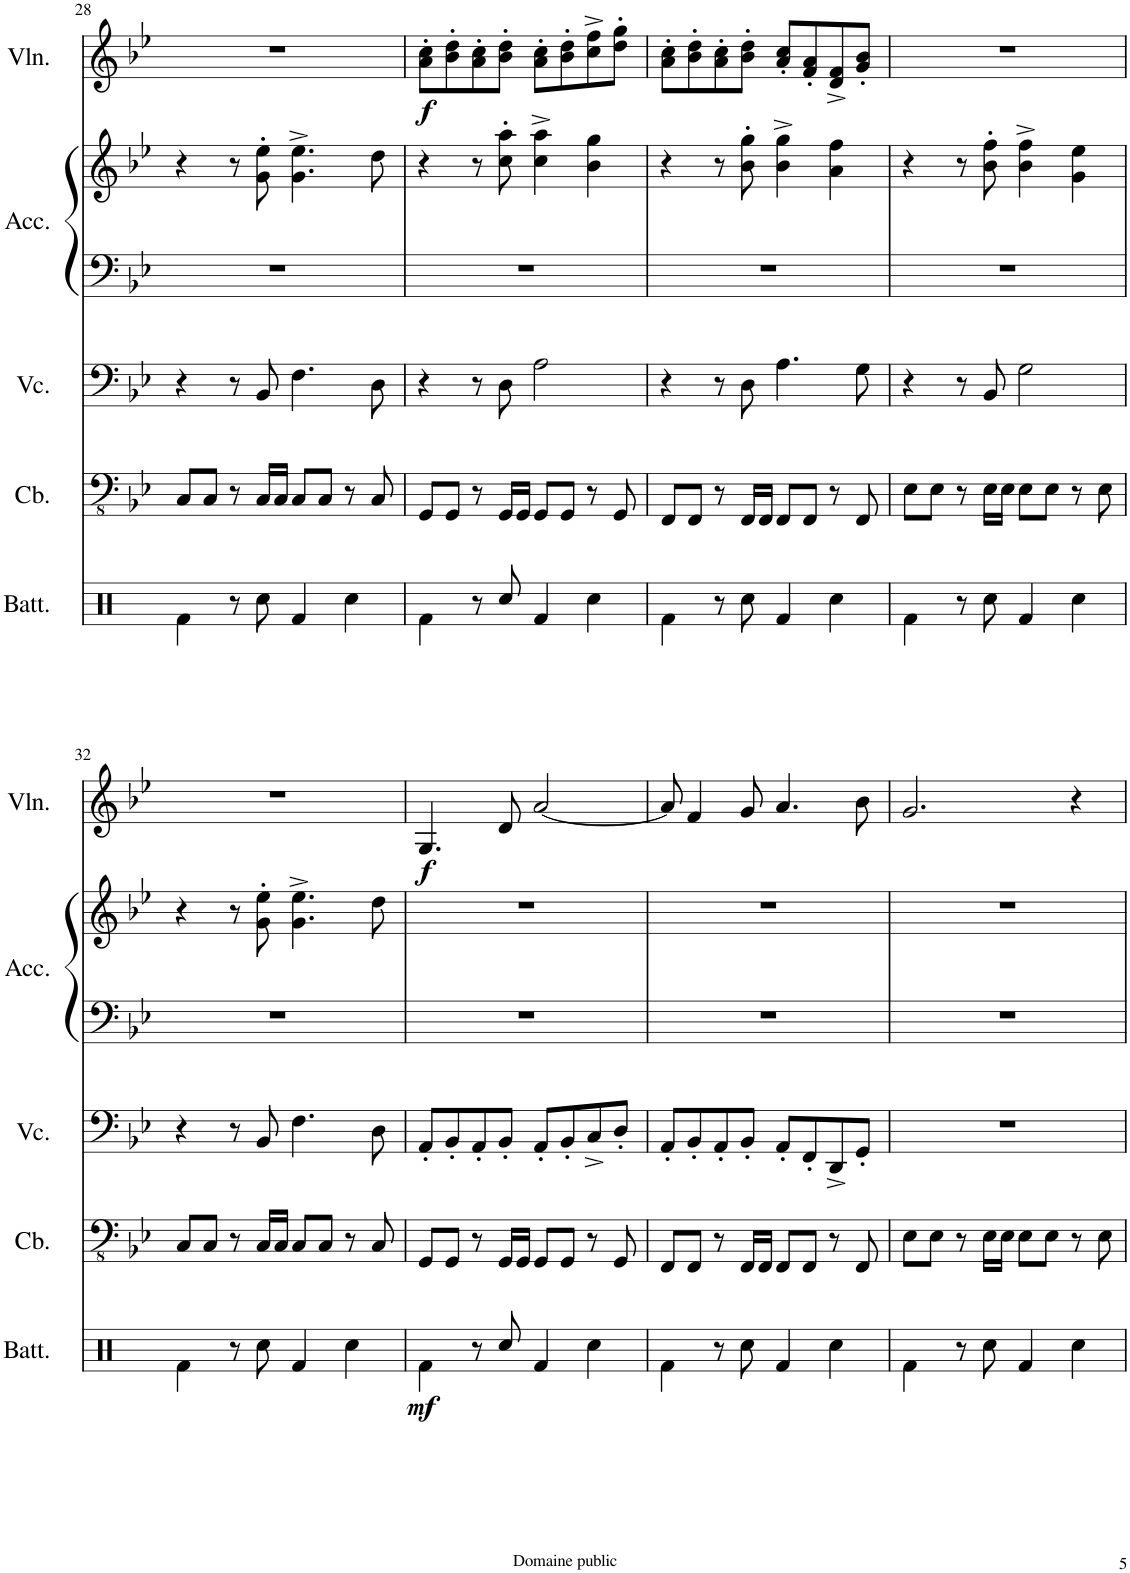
**kern	**dynam	**kern	**kern	**kern	**kern	**kern	**dynam
*part5	*part5	*part4	*part3	*part2	*part2	*part1	*part1
*staff6	*staff6	*staff5	*staff4	*staff3	*staff2	*staff1	*staff1
*I"Batterie	*	*I"Contrebasse	*I"Violoncelle	*I"Accordéon	*	*I"Violon	*
*I'Batt.	*	*I'Cb.	*I'Vc.	*I'Acc.	*	*I'Vln.	*
!!LO:PB:g=z
*clefX	*	*clefFv4	*clefF4	*clefF4	*clefG2	*clefG2	*
*	*	*Trd7c12	*	*	*	*	*
*k[]	*	*k[b-e-]	*k[b-e-]	*k[b-e-]	*k[b-e-]	*k[b-e-]	*
*M4/4	*	*M4/4	*M4/4	*M4/4	*M4/4	*M4/4	*
=28	=28	=28	=28	=28	=28	=28	=28
4Rf\	.	8CC/L	4r	1r	4r	1r	.
.	.	8CC/J	.	.	.	.	.
8r	.	8r	8r	.	8r	.	.
8Rcc\	.	16CC/LL	8BB-/	.	8g\' 8ee-\'	.	.
.	.	16CC/JJ	.	.	.	.	.
4Rf/	.	8CC/L	4.F\	.	4.g\^ 4.ee-\^	.	.
.	.	8CC/J	.	.	.	.	.
4Rcc\	.	8r	.	.	.	.	.
.	.	8CC/	8D\	.	8dd\	.	.
=29	=29	=29	=29	=29	=29	=29	=29
!	!	!	!	!	!	!	!LO:DY:b
4Rf\	.	8GGG/L	4r	1r	4r	8a\' 8cc\'L	f
.	.	8GGG/J	.	.	.	8b-\' 8dd\'	.
8r	.	8r	8r	.	8r	8a\' 8cc\'	.
8Rcc/	.	16GGG/LL	8D\	.	8cc\' 8aa\'	8b-\' 8dd\'J	.
.	.	16GGG/JJ	.	.	.	.	.
4Rf/	.	8GGG/L	2A\	.	4cc\^ 4aa\^	8a\' 8cc\'L	.
.	.	8GGG/J	.	.	.	8b-\' 8dd\'	.
4Rcc\	.	8r	.	.	4b-\ 4gg\	8cc\^ 8ff\^	.
.	.	8GGG/	.	.	.	8dd\' 8gg\'J	.
=30	=30	=30	=30	=30	=30	=30	=30
4Rf\	.	8FFF/L	4r	1r	4r	8a\' 8cc\'L	.
.	.	8FFF/J	.	.	.	8b-\' 8dd\'	.
8r	.	8r	8r	.	8r	8a\' 8cc\'	.
8Rcc\	.	16FFF/LL	8D\	.	8b-\' 8gg\'	8b-\' 8dd\'J	.
.	.	16FFF/JJ	.	.	.	.	.
4Rf/	.	8FFF/L	4.A\	.	4b-\^ 4gg\^	8a/' 8cc/'L	.
.	.	8FFF/J	.	.	.	8f/' 8a/'	.
4Rcc\	.	8r	.	.	4a\ 4ff\	8d/^ 8f/^	.
.	.	8FFF/	8G\	.	.	8g/' 8b-/'J	.
=31	=31	=31	=31	=31	=31	=31	=31
4Rf\	.	8EE-\L	4r	1r	4r	1r	.
.	.	8EE-\J	.	.	.	.	.
8r	.	8r	8r	.	8r	.	.
8Rcc\	.	16EE-\LL	8BB-/	.	8b-\' 8ff\'	.	.
.	.	16EE-\JJ	.	.	.	.	.
4Rf/	.	8EE-\L	2G\	.	4b-\^ 4ff\^	.	.
.	.	8EE-\J	.	.	.	.	.
4Rcc\	.	8r	.	.	4g\ 4ee-\	.	.
.	.	8EE-\	.	.	.	.	.
!!LO:LB:g=z
=32	=32	=32	=32	=32	=32	=32	=32
4Rf\	.	8CC/L	4r	1r	4r	1r	.
.	.	8CC/J	.	.	.	.	.
8r	.	8r	8r	.	8r	.	.
8Rcc\	.	16CC/LL	8BB-/	.	8g\' 8ee-\'	.	.
.	.	16CC/JJ	.	.	.	.	.
4Rf/	.	8CC/L	4.F\	.	4.g\^ 4.ee-\^	.	.
.	.	8CC/J	.	.	.	.	.
4Rcc\	.	8r	.	.	.	.	.
.	.	8CC/	8D\	.	8dd\	.	.
=33	=33	=33	=33	=33	=33	=33	=33
!	!LO:DY:b	!	!	!	!	!	!LO:DY:b
4Rf\	mf	8GGG/L	8AA'/L	1r	1r	4.G/	f
.	.	8GGG/J	8BB-'/	.	.	.	.
8r	.	8r	8AA'/	.	.	.	.
8Rcc/	.	16GGG/LL	8BB-'/J	.	.	8d/	.
.	.	16GGG/JJ	.	.	.	.	.
4Rf/	.	8GGG/L	8AA'/L	.	.	[2a/	.
.	.	8GGG/J	8BB-'/	.	.	.	.
4Rcc\	.	8r	8C^/	.	.	.	.
.	.	8GGG/	8D'/J	.	.	.	.
=34	=34	=34	=34	=34	=34	=34	=34
4Rf\	.	8FFF/L	8AA'/L	1r	1r	8a/]	.
.	.	8FFF/J	8BB-'/	.	.	4f/	.
8r	.	8r	8AA'/	.	.	.	.
8Rcc\	.	16FFF/LL	8BB-'/J	.	.	8g/	.
.	.	16FFF/JJ	.	.	.	.	.
4Rf/	.	8FFF/L	8AA'/L	.	.	4.a/	.
.	.	8FFF/J	8FF'/	.	.	.	.
4Rcc\	.	8r	8DD^/	.	.	.	.
.	.	8FFF/	8GG'/J	.	.	8b-\	.
=35	=35	=35	=35	=35	=35	=35	=35
4Rf\	.	8EE-\L	1r	1r	1r	2.g/	.
.	.	8EE-\J	.	.	.	.	.
8r	.	8r	.	.	.	.	.
8Rcc\	.	16EE-\LL	.	.	.	.	.
.	.	16EE-\JJ	.	.	.	.	.
4Rf/	.	8EE-\L	.	.	.	.	.
.	.	8EE-\J	.	.	.	.	.
4Rcc\	.	8r	.	.	.	4r	.
.	.	8EE-\	.	.	.	.	.
=	=	=	=	=	=	=	=
*-	*-	*-	*-	*-	*-	*-	*-
